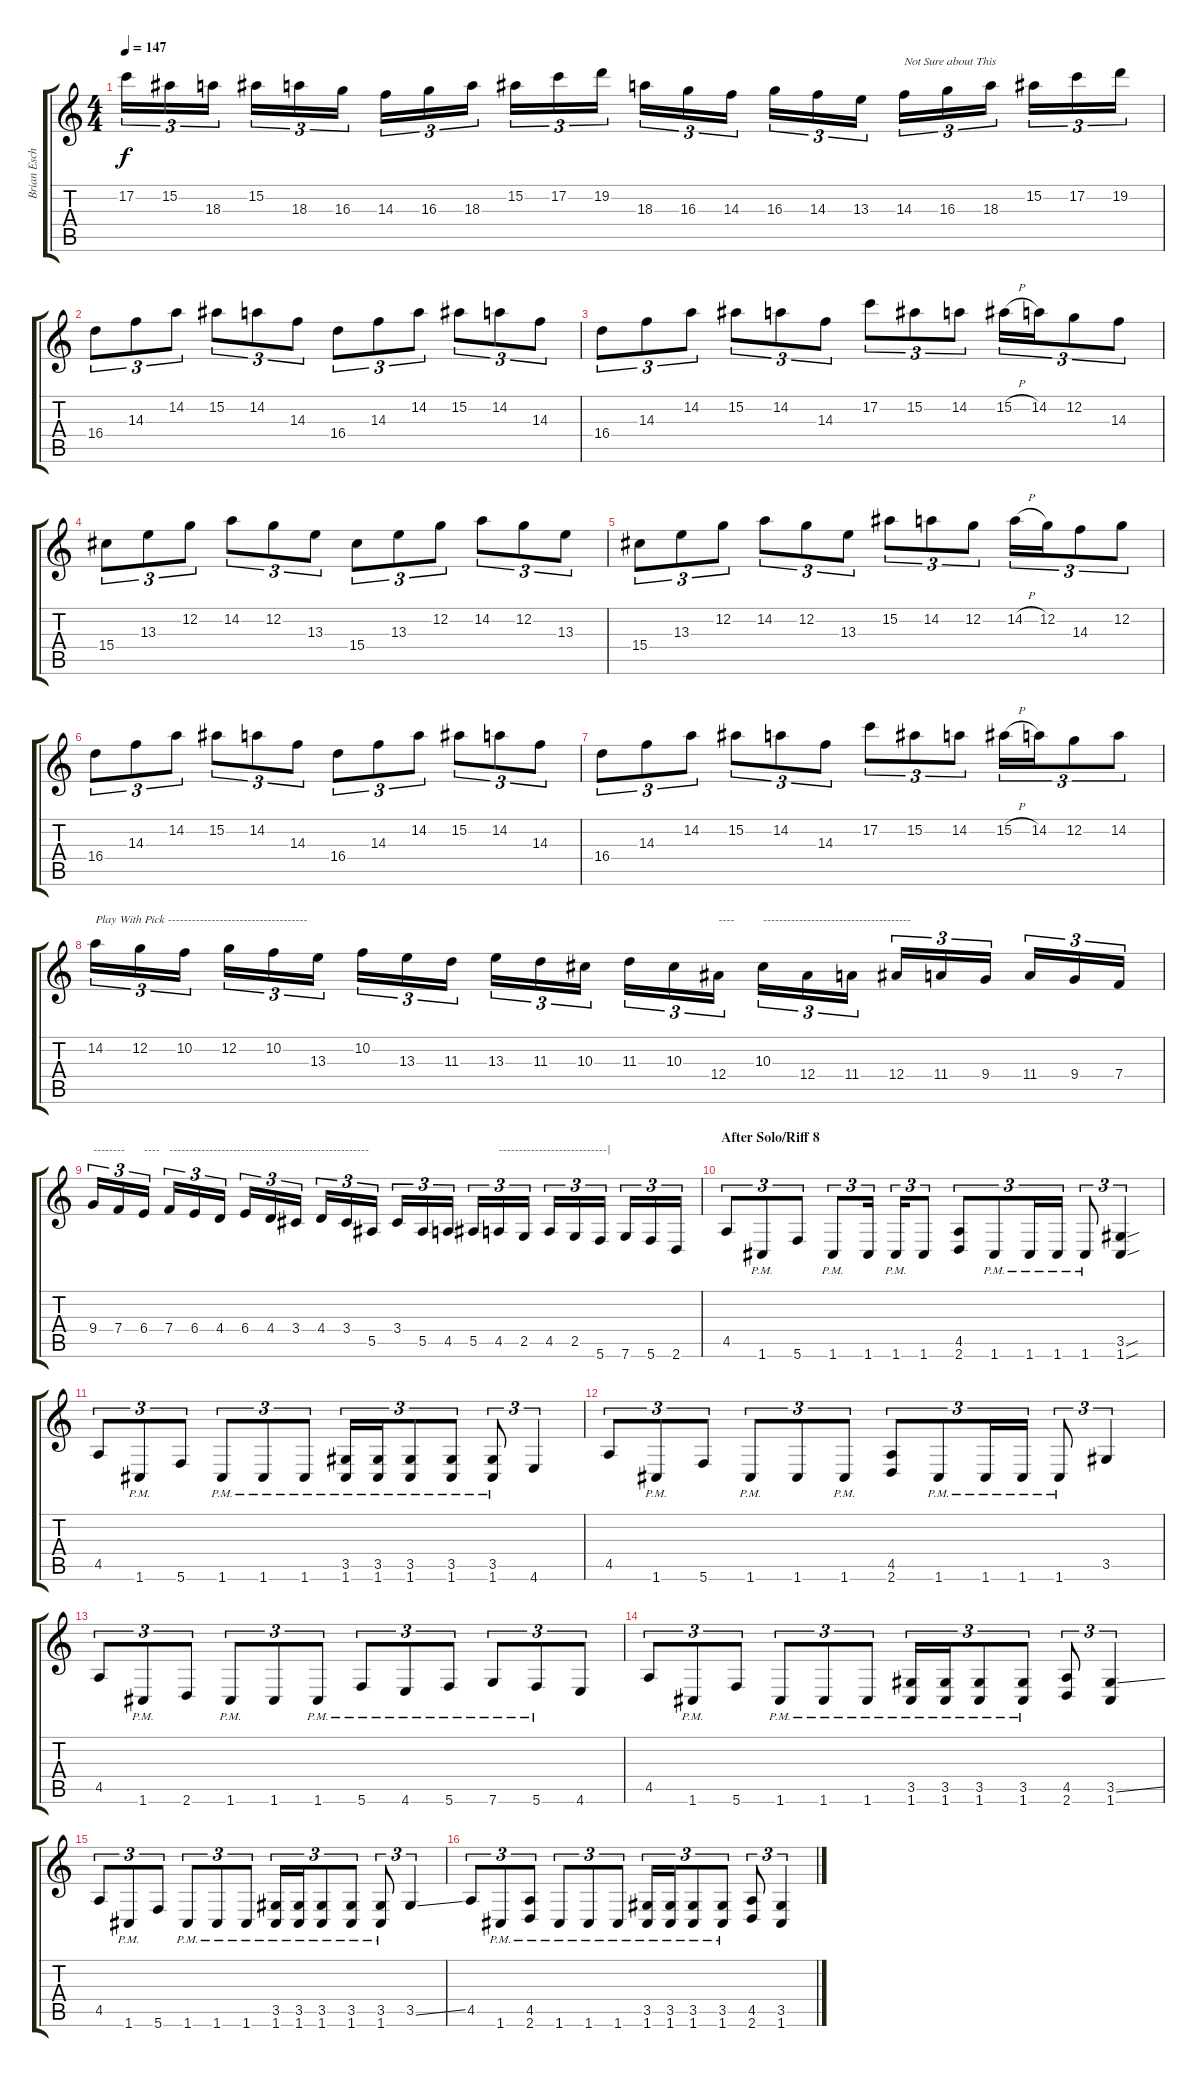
\track ("Brian Eschbach (Lead Guitar)" "Brian Esch") {instrument distortionguitar}
\staff {score tabs}
\tuning (C4 G3 Eb3 Bb2 F2 C2) {hide}
\ts (4 4)
\tempo 147
\clef g2
\ks c
17.2.16{tu (3 2) dy f} 15.2.16{tu (3 2)} 18.3.16{tu (3 2)} 15.2.16{tu (3 2)} 18.3.16{tu (3 2)} 16.3.16{tu (3 2)} 14.3.16{tu (3 2)} 16.3.16{tu (3 2)} 18.3.16{tu (3 2)} 15.2.16{tu (3 2)} 17.2.16{tu (3 2)} 19.2.16{tu (3 2)} 18.3.16{tu (3 2)} 16.3.16{tu (3 2)} 14.3.16{tu (3 2)} 16.3.16{tu (3 2)} 14.3.16{tu (3 2)} 13.3.16{tu (3 2)} 14.3.16{tu (3 2) txt "Not Sure about This"} 16.3.16{tu (3 2)} 18.3.16{tu (3 2)} 15.2.16{tu (3 2)} 17.2.16{tu (3 2)} 19.2.16{tu (3 2)} |
16.4.8{tu (3 2)} 14.3.8{tu (3 2)} 14.2.8{tu (3 2)} 15.2.8{tu (3 2)} 14.2.8{tu (3 2)} 14.3.8{tu (3 2)} 16.4.8{tu (3 2)} 14.3.8{tu (3 2)} 14.2.8{tu (3 2)} 15.2.8{tu (3 2)} 14.2.8{tu (3 2)} 14.3.8{tu (3 2)} |
16.4.8{tu (3 2)} 14.3.8{tu (3 2)} 14.2.8{tu (3 2)} 15.2.8{tu (3 2)} 14.2.8{tu (3 2)} 14.3.8{tu (3 2)} 17.2.8{tu (3 2)} 15.2.8{tu (3 2)} 14.2.8{tu (3 2)} 15.2{h}.16{tu (3 2)} 14.2.16{tu (3 2)} 12.2.8{tu (3 2)} 14.3.8{tu (3 2)} |
15.4.8{tu (3 2)} 13.3.8{tu (3 2)} 12.2.8{tu (3 2)} 14.2.8{tu (3 2)} 12.2.8{tu (3 2)} 13.3.8{tu (3 2)} 15.4.8{tu (3 2)} 13.3.8{tu (3 2)} 12.2.8{tu (3 2)} 14.2.8{tu (3 2)} 12.2.8{tu (3 2)} 13.3.8{tu (3 2)} |
15.4.8{tu (3 2)} 13.3.8{tu (3 2)} 12.2.8{tu (3 2)} 14.2.8{tu (3 2)} 12.2.8{tu (3 2)} 13.3.8{tu (3 2)} 15.2.8{tu (3 2)} 14.2.8{tu (3 2)} 12.2.8{tu (3 2)} 14.2{h}.16{tu (3 2)} 12.2.16{tu (3 2)} 14.3.8{tu (3 2)} 12.2.8{tu (3 2)} |
16.4.8{tu (3 2)} 14.3.8{tu (3 2)} 14.2.8{tu (3 2)} 15.2.8{tu (3 2)} 14.2.8{tu (3 2)} 14.3.8{tu (3 2)} 16.4.8{tu (3 2)} 14.3.8{tu (3 2)} 14.2.8{tu (3 2)} 15.2.8{tu (3 2)} 14.2.8{tu (3 2)} 14.3.8{tu (3 2)} |
16.4.8{tu (3 2)} 14.3.8{tu (3 2)} 14.2.8{tu (3 2)} 15.2.8{tu (3 2)} 14.2.8{tu (3 2)} 14.3.8{tu (3 2)} 17.2.8{tu (3 2)} 15.2.8{tu (3 2)} 14.2.8{tu (3 2)} 15.2{h}.16{tu (3 2)} 14.2.16{tu (3 2)} 12.2.8{tu (3 2)} 14.2.8{tu (3 2)} |
14.2.16{tu (3 2) txt "Play With Pick -----------------------------------"} 12.2.16{tu (3 2)} 10.2.16{tu (3 2)} 12.2.16{tu (3 2)} 10.2.16{tu (3 2)} 13.3.16{tu (3 2)} 10.2.16{tu (3 2)} 13.3.16{tu (3 2)} 11.3.16{tu (3 2)} 13.3.16{tu (3 2)} 11.3.16{tu (3 2)} 10.3.16{tu (3 2)} 11.3.16{tu (3 2)} 10.3.16{tu (3 2)} 12.4.16{tu (3 2) txt "----"} 10.3.16{tu (3 2) txt "-------------------------------------"} 12.4.16{tu (3 2)} 11.4.16{tu (3 2)} 12.4.16{tu (3 2)} 11.4.16{tu (3 2)} 9.4.16{tu (3 2)} 11.4.16{tu (3 2)} 9.4.16{tu (3 2)} 7.4.16{tu (3 2)} |
9.4.16{tu (3 2) txt "--------"} 7.4.16{tu (3 2)} 6.4.16{tu (3 2) txt "----"} 7.4.16{tu (3 2) txt "--------------------------------------------------"} 6.4.16{tu (3 2)} 4.4.16{tu (3 2)} 6.4.16{tu (3 2)} 4.4.16{tu (3 2)} 3.4.16{tu (3 2)} 4.4.16{tu (3 2)} 3.4.16{tu (3 2)} 5.5.16{tu (3 2)} 3.4.16{tu (3 2)} 5.5.16{tu (3 2)} 4.5.16{tu (3 2)} 5.5.16{tu (3 2)} 4.5.16{tu (3 2) txt "---------------------------|"} 2.5.16{tu (3 2)} 4.5.16{tu (3 2)} 2.5.16{tu (3 2)} 5.6.16{tu (3 2)} 7.6.16{tu (3 2)} 5.6.16{tu (3 2)} 2.6.16{tu (3 2)} |
\section ("" "After Solo/Riff 8")
4.5.8{tu (3 2) balance 16} 1.6{pm}.8{tu (3 2)} 5.6.8{tu (3 2)} 1.6{pm}.8{tu (3 2)} 1.6.16{tu (3 2)} 1.6{pm}.16{tu (3 2)} 1.6.8{tu (3 2)} (4.5 2.6).8{tu (3 2)} 1.6{pm}.8{tu (3 2)} 1.6{pm}.16{tu (3 2)} 1.6{pm}.16{tu (3 2)} 1.6{pm}.8{tu (3 2)} (3.5{sou} 1.6{sou}).4{tu (3 2)} |
4.5.8{tu (3 2)} 1.6{pm}.8{tu (3 2)} 5.6.8{tu (3 2)} 1.6{pm}.8{tu (3 2)} 1.6{pm}.8{tu (3 2)} 1.6{pm}.8{tu (3 2)} (3.5{pm} 1.6{pm}).16{tu (3 2)} (3.5{pm} 1.6{pm}).16{tu (3 2)} (3.5{pm} 1.6{pm}).8{tu (3 2)} (3.5{pm} 1.6{pm}).8{tu (3 2)} (3.5{pm} 1.6).8{tu (3 2)} 4.6.4{tu (3 2)} |
4.5.8{tu (3 2)} 1.6{pm}.8{tu (3 2)} 5.6.8{tu (3 2)} 1.6{pm}.8{tu (3 2)} 1.6.8{tu (3 2)} 1.6{pm}.8{tu (3 2)} (4.5 2.6).8{tu (3 2)} 1.6{pm}.8{tu (3 2)} 1.6{pm}.16{tu (3 2)} 1.6{pm}.16{tu (3 2)} 1.6{pm}.8{tu (3 2)} 3.5.4{tu (3 2)} |
4.5.8{tu (3 2)} 1.6{pm}.8{tu (3 2)} 2.6.8{tu (3 2)} 1.6{pm}.8{tu (3 2)} 1.6.8{tu (3 2)} 1.6{pm}.8{tu (3 2)} 5.6{pm}.8{tu (3 2)} 4.6{pm}.8{tu (3 2)} 5.6{pm}.8{tu (3 2)} 7.6{pm}.8{tu (3 2)} 5.6{pm}.8{tu (3 2)} 4.6.8{tu (3 2)} |
4.5.8{tu (3 2)} 1.6{pm}.8{tu (3 2)} 5.6.8{tu (3 2)} 1.6{pm}.8{tu (3 2)} 1.6{pm}.8{tu (3 2)} 1.6{pm}.8{tu (3 2)} (3.5{pm} 1.6{pm}).16{tu (3 2)} (3.5{pm} 1.6{pm}).16{tu (3 2)} (3.5{pm} 1.6{pm}).8{tu (3 2)} (3.5{pm} 1.6{pm}).8{tu (3 2)} (4.5 2.6).8{tu (3 2)} (3.5{ss} 1.6).4{tu (3 2)} |
4.5.8{tu (3 2)} 1.6{pm}.8{tu (3 2)} 5.6.8{tu (3 2)} 1.6{pm}.8{tu (3 2)} 1.6{pm}.8{tu (3 2)} 1.6{pm}.8{tu (3 2)} (3.5{pm} 1.6{pm}).16{tu (3 2)} (3.5{pm} 1.6{pm}).16{tu (3 2)} (3.5{pm} 1.6{pm}).8{tu (3 2)} (3.5{pm} 1.6{pm}).8{tu (3 2)} (3.5{pm} 1.6{pm}).8{tu (3 2)} 3.5{ss}.4{tu (3 2)} |
4.5.8{tu (3 2)} 1.6{pm}.8{tu (3 2)} (4.5{pm} 2.6{pm}).8{tu (3 2)} 1.6{pm}.8{tu (3 2)} 1.6{pm}.8{tu (3 2)} 1.6{pm}.8{tu (3 2)} (3.5{pm} 1.6{pm}).16{tu (3 2)} (3.5{pm} 1.6{pm}).16{tu (3 2)} (3.5{pm} 1.6{pm}).8{tu (3 2)} (3.5{pm} 1.6{pm}).8{tu (3 2)} (4.5 2.6).8{tu (3 2)} (3.5 1.6).4{tu (3 2)}
